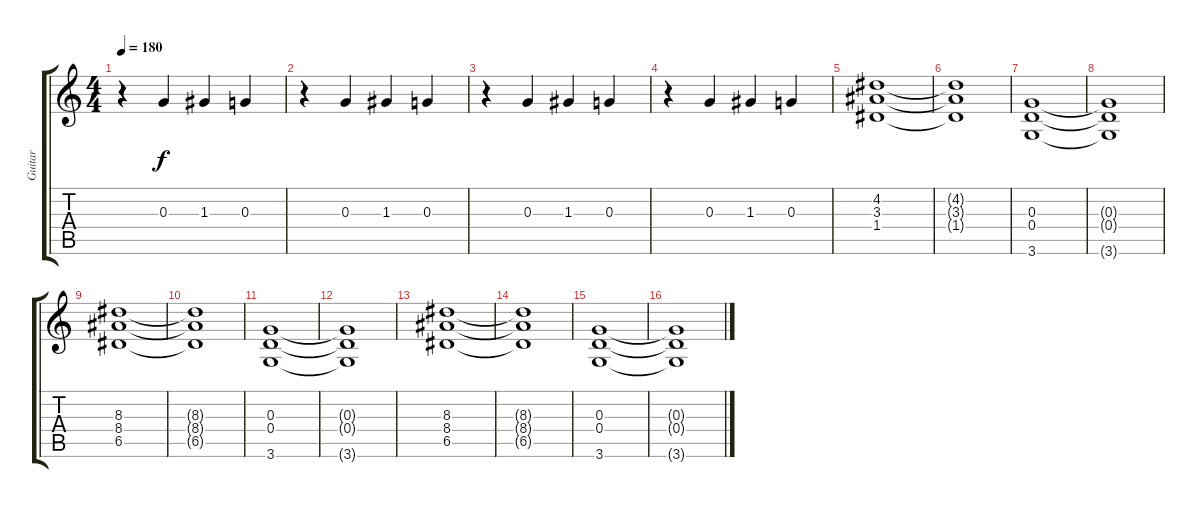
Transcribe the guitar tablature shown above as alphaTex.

\track ("Guitar" "Guitar") {instrument overdrivenguitar}
\staff {score tabs}
\tuning (E4 B3 G3 D3 A2 E2) {hide}
\ts (4 4)
\tempo 180
\clef g2
\ks c
r.4{dy f} 0.3.4 1.3.4 0.3.4 |
r.4 0.3.4 1.3.4 0.3.4 |
r.4 0.3.4 1.3.4 0.3.4 |
r.4 0.3.4 1.3.4 0.3.4 |
(4.2 3.3 1.4).1 |
(4.2{t} 3.3{t} 1.4{t}).1 |
(0.3 0.4 3.6).1 |
(0.3{t} 0.4{t} 3.6{t}).1 |
(8.3 8.4 6.5).1 |
(8.3{t} 8.4{t} 6.5{t}).1 |
(0.3 0.4 3.6).1 |
(0.3{t} 0.4{t} 3.6{t}).1 |
(8.3 8.4 6.5).1 |
(8.3{t} 8.4{t} 6.5{t}).1 |
(0.3 0.4 3.6).1 |
(0.3{t} 0.4{t} 3.6{t}).1
